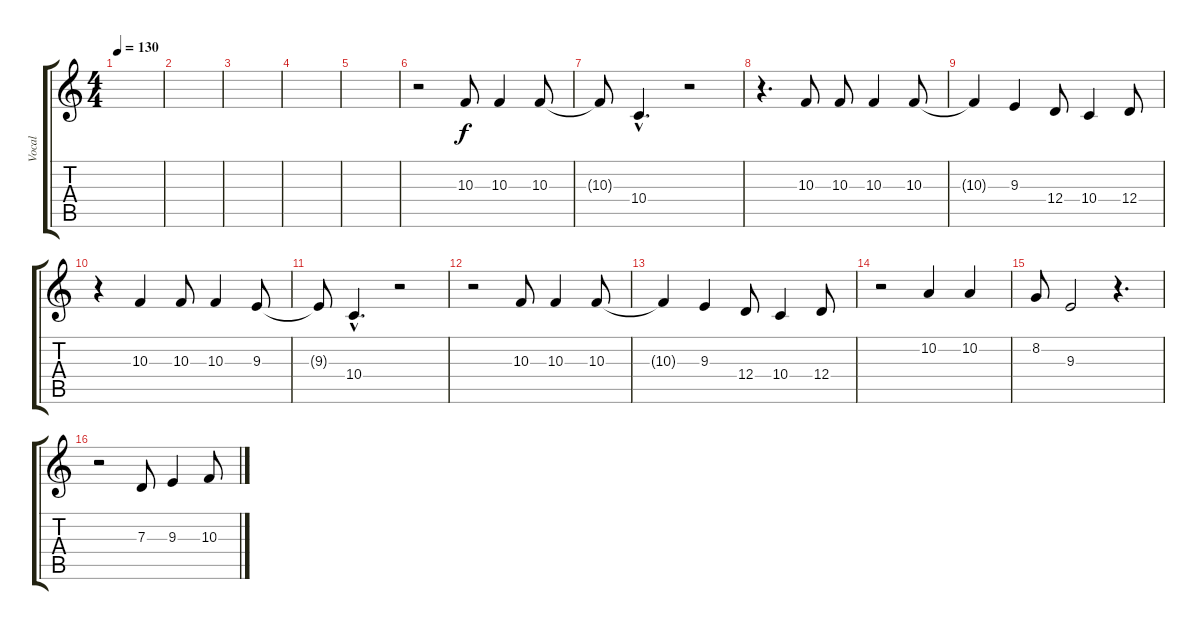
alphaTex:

\track ("Vocal" "Vocal") {instrument lead6voice}
\staff {score tabs}
\tuning (E4 B3 G3 D3 A2 E2) {hide}
\ts (4 4)
\tempo 130
\clef g2
\ks c
|
|
|
|
|
r.2 10.3.8 10.3.4 10.3.8 |
10.3{t}.8 10.4{hac}.4{d} r.2 |
r.4{d} 10.3.8 10.3.8 10.3.4 10.3.8 |
10.3{t}.4 9.3.4 12.4.8 10.4.4 12.4.8 |
r.4 10.3.4 10.3.8 10.3.4 9.3.8 |
9.3{t}.8 10.4{hac}.4{d} r.2 |
r.2 10.3.8 10.3.4 10.3.8 |
10.3{t}.4 9.3.4 12.4.8 10.4.4 12.4.8 |
r.2 10.2.4 10.2.4 |
8.2.8 9.3.2 r.4{d} |
r.2 7.3.8 9.3.4 10.3.8
